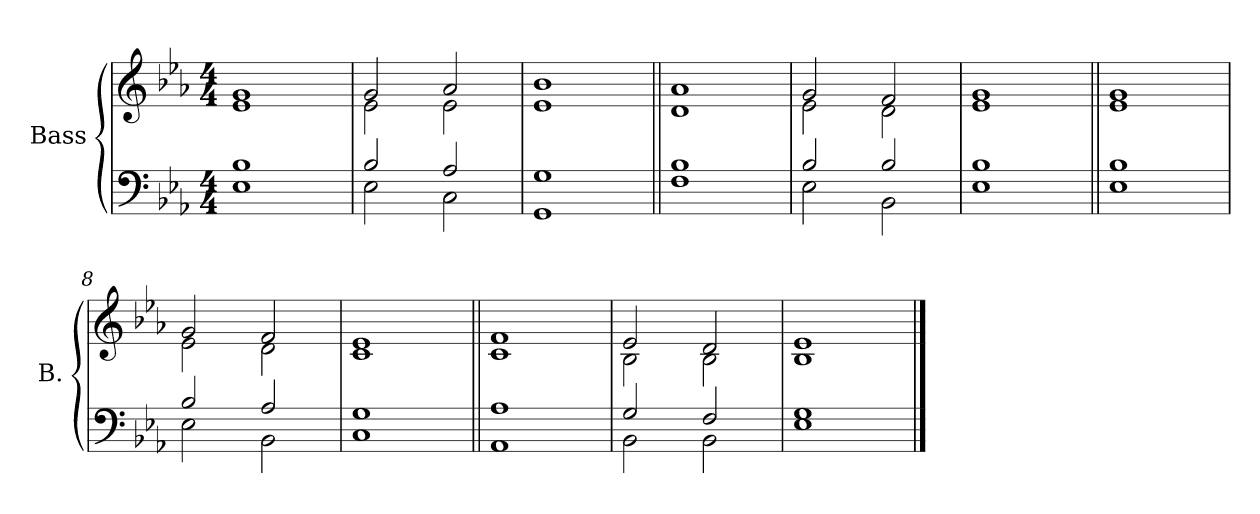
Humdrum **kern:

**kern	**kern
*part1	*part1
*staff2	*staff1
*I"Bass	*
*I'B.	*
*clefF4	*clefG2
*k[b-e-a-]	*k[b-e-a-]
*M4/4	*M4/4
=1	=1
*^	*^
*	*^	*	*
1ryy	1B-	1E-	1g	1e-
=2	=2	=2	=2	=2
2ryy	2B-/	2E-\	2g/	2e-\
2ryy	2A-/	2C\	2a-/	2e-\
=3	=3	=3	=3	=3
1ryy	1G	1GG	1b-	1e-
=4||	=4||	=4||	=4||	=4||
1ryy	1B-	1F	1a-	1d
=5	=5	=5	=5	=5
2ryy	2B-/	2E-\	2g/	2e-\
2ryy	2B-/	2BB-\	2f/	2d\
=6	=6	=6	=6	=6
1ryy	1B-	1E-	1g	1e-
!!LO:LB:g=z	!!
=7||	=7||	=7||	=7||	=7||
1ryy	1B-	1E-	1g	1e-
=8	=8	=8	=8	=8
2ryy	2B-/	2E-\	2g/	2e-\
2ryy	2A-/	2BB-\	2f/	2d\
=9	=9	=9	=9	=9
1ryy	1G	1C	1e-	1c
=10||	=10||	=10||	=10||	=10||
1ryy	1A-	1AA-	1f	1c
=11	=11	=11	=11	=11
2ryy	2G/	2BB-\	2e-/	2B-\
2ryy	2F/	2BB-\	2d/	2B-\
=12	=12	=12	=12	=12
1ryy	1G	1E-	1e-	1B-
*v	*v	*v	*	*
*	*v	*v
==	==
*-	*-
